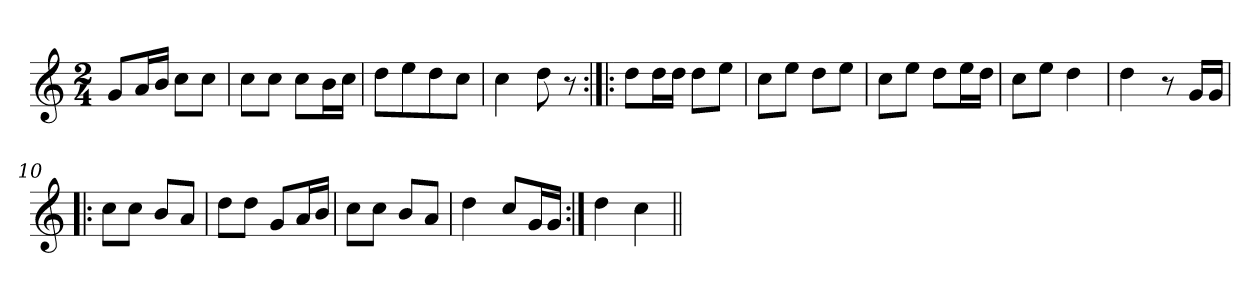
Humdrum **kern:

**kern
*part1
*staff1
*clefG2
*k[]
*M2/4
*MM110
=1
8g/L
16a/L
16b/JJ
8cc\L
8cc\J
=2
8cc\L
8cc\J
8cc\L
16b\L
16cc\JJ
=3
8dd\L
8ee\
8dd\
8cc\J
=4
4cc\
8dd\
8r
=5:|!|:
8dd\L
16dd\L
16dd\JJ
8dd\L
8ee\J
=6
8cc\L
8ee\J
8dd\L
8ee\J
=7
8cc\L
8ee\J
8dd\L
16ee\L
16dd\JJ
=8
8cc\L
8ee\J
4dd\
=9
4dd\
8r
16g/LL
16g/JJ
=10!|:
8cc\L
8cc\J
8b/L
8a/J
!!LO:LB:g=z
=11
8dd\L
8dd\J
8g/L
16a/L
16b/JJ
=12
8cc\L
8cc\J
8b/L
8a/J
=13
4dd\
8cc/L
16g/L
16g/JJ
=14:|!
4dd\
4cc\
=||
*-
